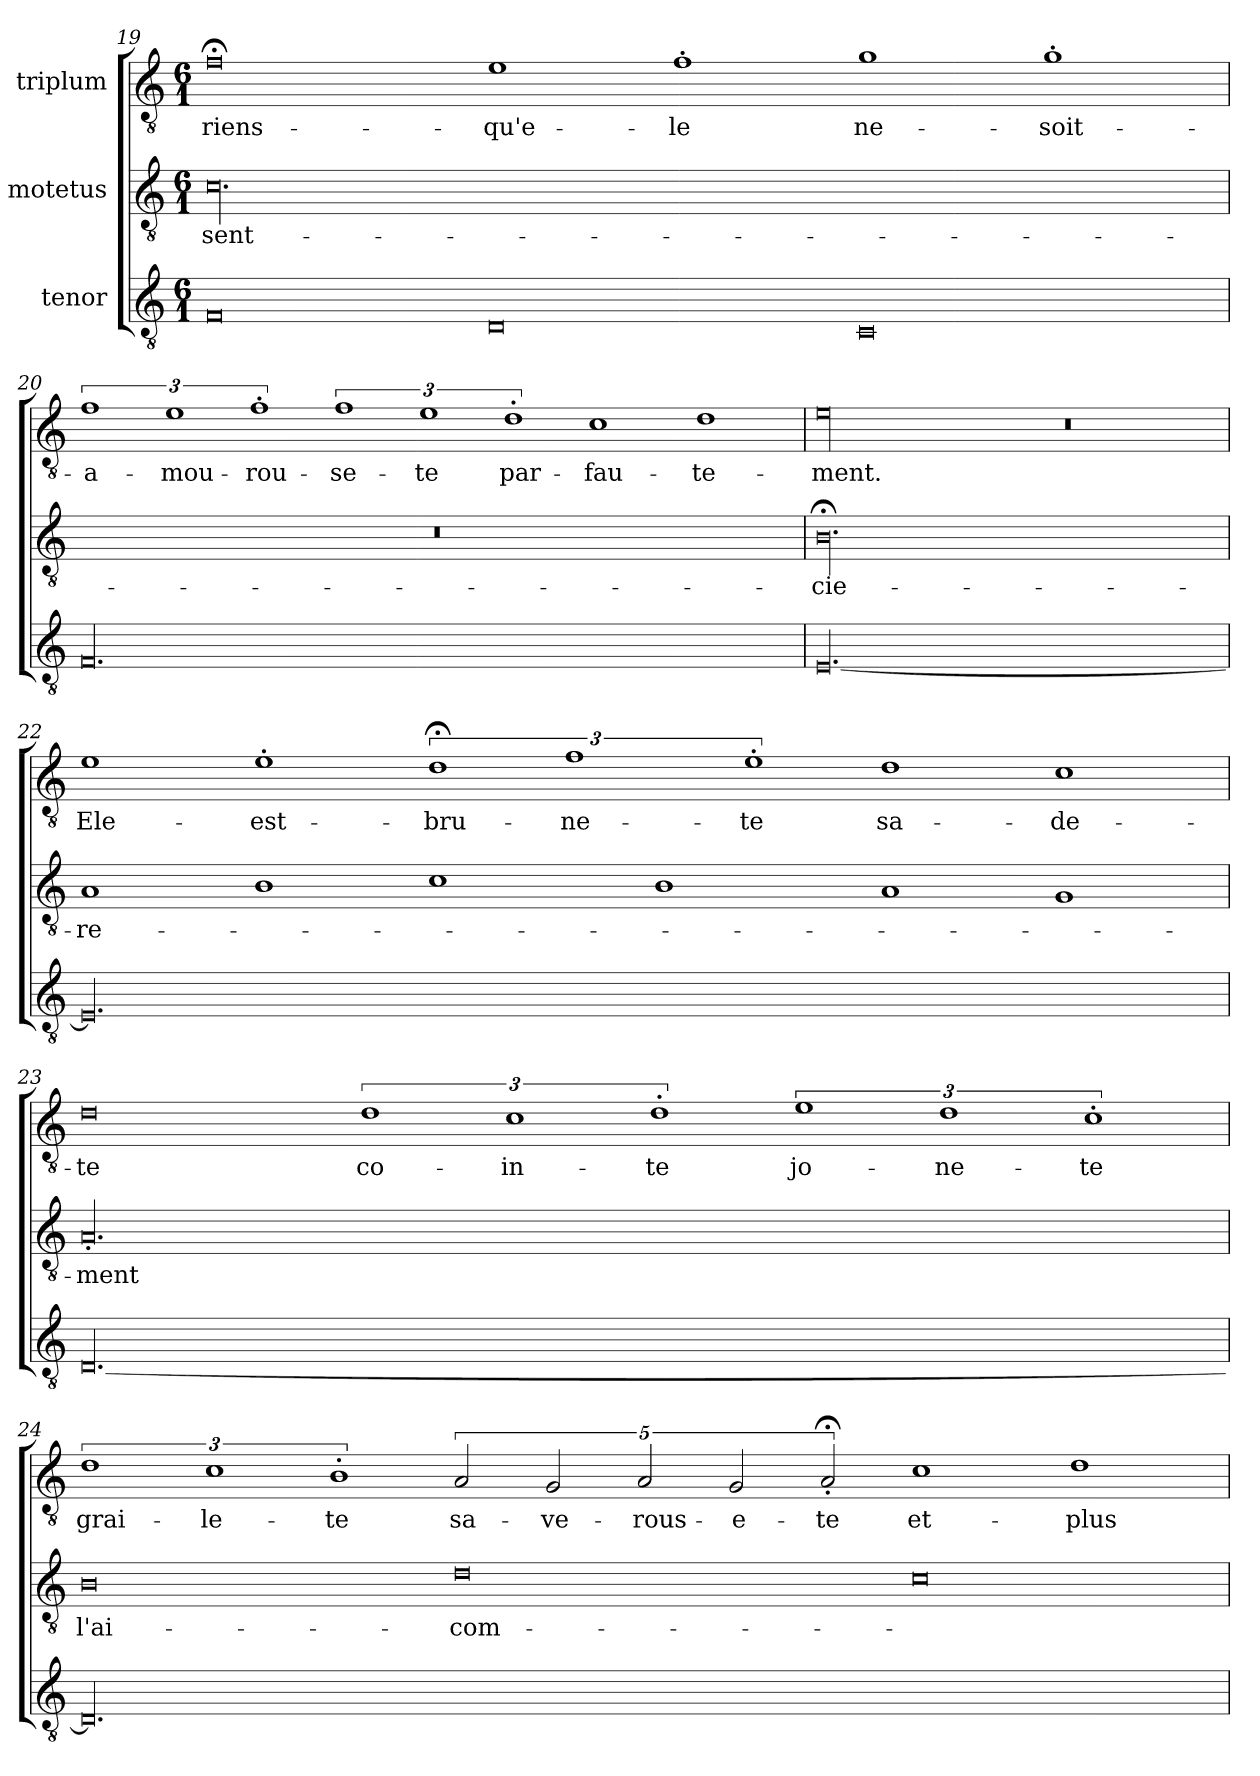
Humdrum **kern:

**kern	**kern	**text	**kern	**text
*part3	*part2	*part2	*part1	*part1
*staff3	*staff2	*staff2	*staff1	*staff1
*I"tenor	*I"motetus	*	*I"triplum	*
*clefGv2	*clefGv2	*	*clefGv2	*
*k[]	*k[]	*	*k[]	*
*C:	*C:	*	*C:	*
*M6/1	*M6/1	*	*M6/1	*
=19	=19	=19	=19	=19
0F/	00.c\	sent-	0f;<\	riens-
0D/	.	.	1e\	qu'e-
.	.	.	1f'\	-le
0C/	.	.	1g\	ne-
.	.	.	1g'\	soit-
=20	=20	=20	=20	=20
00.F/	00.r	.	3%2f\	a-
.	.	.	3%2e\	-mou-
.	.	.	3%2f'\	-rou-
.	.	.	3%2f\	-se-
.	.	.	3%2e\	-te
.	.	.	3%2d'\	par-
.	.	.	1c\	-fau-
.	.	.	1d\	-te-
=21	=21	=21	=21	=21
[00.E/	00.B;<\	cie-	00e\	-ment.
.	.	.	0r	.
!!LO:PB:g=z
=22	=22	=22	=22	=22
00.E/]	1A/	-re-	1e\	Ele-
.	1B\	.	1e'\	est-
.	1c\	.	3%2d;<\	bru-
.	.	.	3%2f\	-ne-
.	1B\	.	.	.
.	.	.	3%2e'\	-te
.	1A/	.	1d\	sa-
.	1G/	.	1c\	-de-
=23	=23	=23	=23	=23
[00.D/	00.A'/	-ment	0d\	-te
.	.	.	3%2d\	co-
.	.	.	3%2c\	-in-
.	.	.	3%2d'\	-te
.	.	.	3%2e\	jo-
.	.	.	3%2d\	-ne-
.	.	.	3%2c'\	-te
=24	=24	=24	=24	=24
00.D/]	0B\	l'ai-	3%2d\	grai-
.	.	.	3%2c\	-le-
.	.	.	3%2B'\	-te
.	0d\	com-	5%2A/	sa-
.	.	.	5%2G/	-ve-
.	.	.	5%2A/	-rous-
.	.	.	5%2G/	-e-
.	.	.	5%2A;<'/	-te
.	0c\	.	1c\	et-
.	.	.	1d\	plus-
=	=	=	=	=
*-	*-	*-	*-	*-
